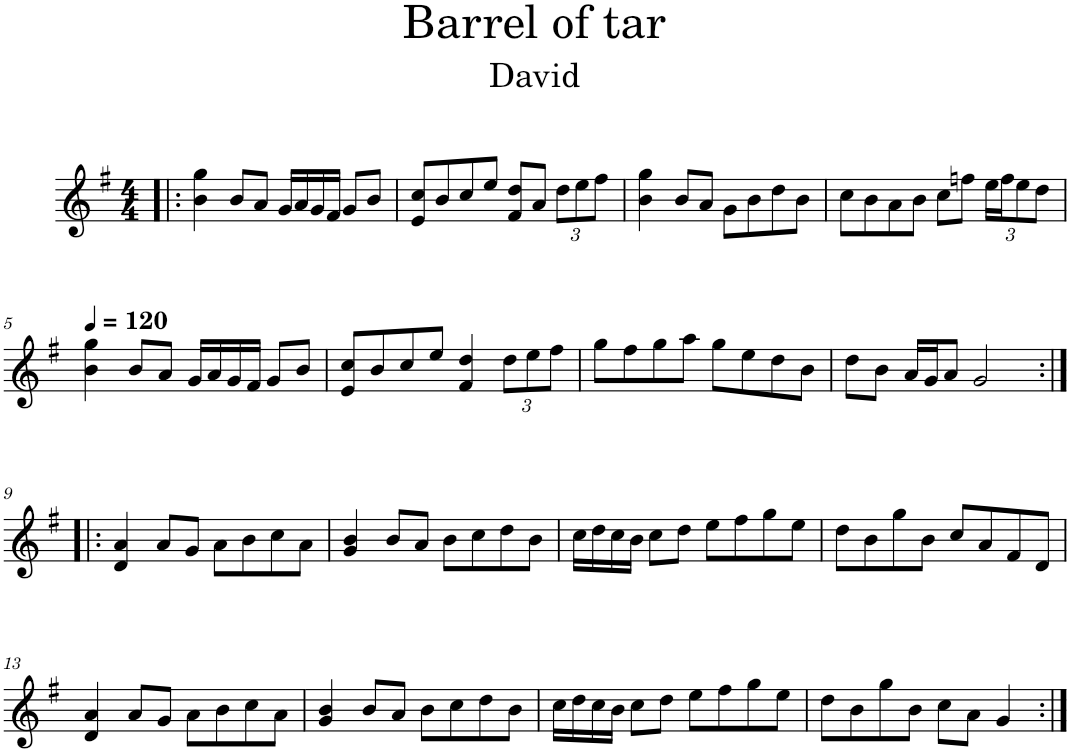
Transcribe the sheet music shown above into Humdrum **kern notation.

**kern
*part1
*staff1
*I"Flute
*I'Fl.
*clefG2
*k[f#]
*M4/4
=1!|:
4b\ 4gg\
8b/L
8a/J
16g/LL
16a/
16g/
16f#/JJ
8g/L
8b/J
=2
8e/ 8cc/L
8b/
8cc/
8ee/J
8f#/ 8dd/L
8a/J
*Xbrackettup
12dd\L
12ee\
12ff#\J
=3
4b\ 4gg\
8b/L
8a/J
8g\L
8b\
8dd\
8b\J
=4
8cc\L
8b\
8a\
8b\J
8cc\L
8ffn\J
24ee\LL
24ff\J
12ee\
12dd\J
!!LO:LB:g=z
=5
*MM120
4b\ 4gg\
8b/L
8a/J
16g/LL
16a/
16g/
16f#/JJ
8g/L
8b/J
=6
8e/ 8cc/L
8b/
8cc/
8ee/J
4f#/ 4dd/
12dd\L
12ee\
12ff#\J
=7
8gg\L
8ff#\
8gg\
8aa\J
8gg\L
8ee\
8dd\
8b\J
=8
8dd\L
8b\J
16a/LL
16g/J
8a/J
2g/
!!LO:LB:g=z
=9:|!|:
4d/ 4a/
8a/L
8g/J
8a\L
8b\
8cc\
8a\J
=10
4g/ 4b/
8b/L
8a/J
8b\L
8cc\
8dd\
8b\J
=11
16cc\LL
16dd\
16cc\
16b\JJ
8cc\L
8dd\J
8ee\L
8ff#\
8gg\
8ee\J
=12
8dd\L
8b\
8gg\
8b\J
8cc/L
8a/
8f#/
8d/J
!!LO:LB:g=z
=13
4d/ 4a/
8a/L
8g/J
8a\L
8b\
8cc\
8a\J
=14
4g/ 4b/
8b/L
8a/J
8b\L
8cc\
8dd\
8b\J
=15
16cc\LL
16dd\
16cc\
16b\JJ
8cc\L
8dd\J
8ee\L
8ff#\
8gg\
8ee\J
=16
8dd\L
8b\
8gg\
8b\J
8cc\L
8a\J
4g/
=:|!
*-
